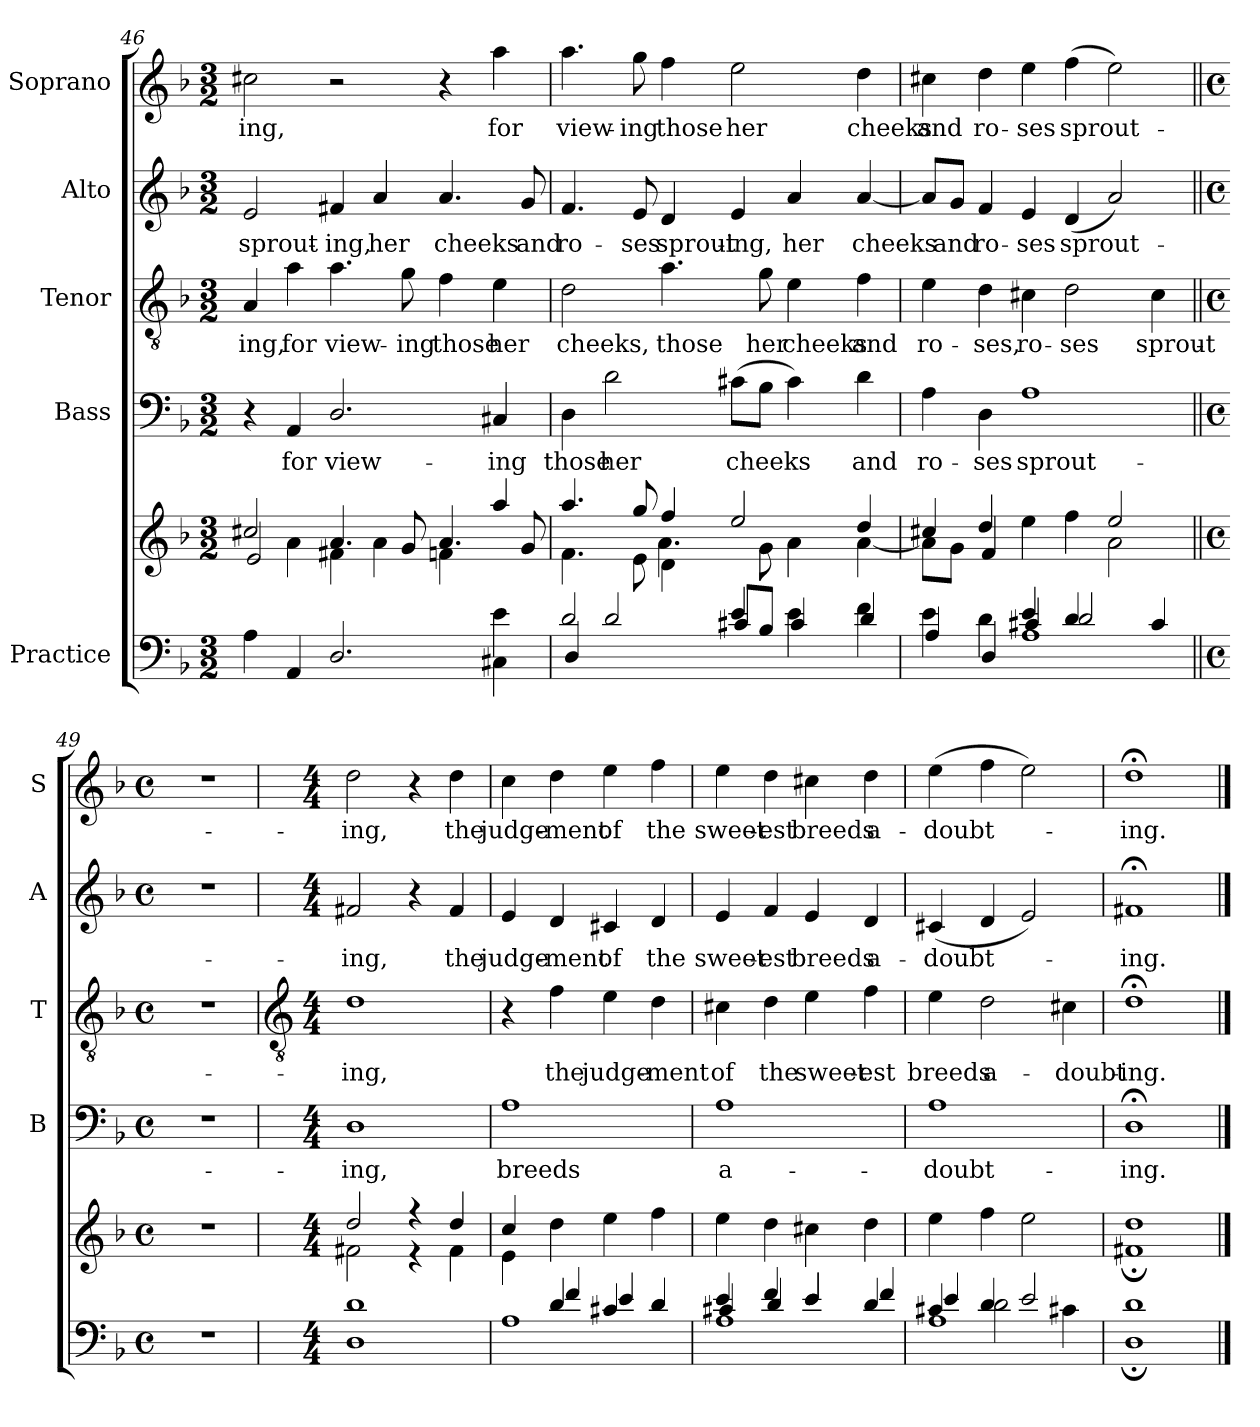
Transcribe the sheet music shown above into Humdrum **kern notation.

**kern	**kern	**kern	**text	**kern	**text	**kern	**text	**kern	**text
*part5	*part5	*part4	*part4	*part3	*part3	*part2	*part2	*part1	*part1
*staff6	*staff5	*staff4	*staff4	*staff3	*staff3	*staff2	*staff2	*staff1	*staff1
*I"Practice	*	*I"Bass	*	*I"Tenor	*	*I"Alto	*	*I"Soprano	*
*	*	*I'B	*	*I'T	*	*I'A	*	*I'S	*
!!LO:LB:g=z
*clefF4	*clefG2	*clefF4	*	*clefGv2	*	*clefG2	*	*clefG2	*
*k[b-]	*k[b-]	*k[b-]	*	*k[b-]	*	*k[b-]	*	*k[b-]	*
*F:	*F:	*F:	*	*F:	*	*F:	*	*F:	*
*M3/2	*M3/2	*M3/2	*	*M3/2	*	*M3/2	*	*M3/2	*
=46	=46	=46	=46	=46	=46	=46	=46	=46	=46
*^	*^	*	*	*	*	*	*	*	*
*	*	*	*^	*	*	*	*	*	*	*	*
!	!	!	!	!	!	!	!	!LO:LY:b	!	!LO:LY:b	!	!LO:LY:b
4A	4ryy	2cc#X/	2e/	4ryy	4r	.	4A	ing,	2e	sprout-	2cc#X	-ing,
!	!	!	!	!	!	!LO:LY:b	!	!LO:LY:b	!	!	!	!
1ryy	4AA	.	.	4a\	4AA	for	4a	for	.	.	.	.
!	!	!	!	!	!	!LO:LY:b	!	!LO:LY:b	!	!LO:LY:b	!	!
.	2.D/	2ryy	4f#X\	4.a	2.D/	view-	4.a	view-	4f#X	-ing,	2r	.
!	!	!	!	!	!	!	!	!	!	!LO:LY:b	!	!
.	.	.	4a\	.	.	.	.	.	4a	her	.	.
!	!	!	!	!	!	!	!	!LO:LY:b	!	!	!	!
.	.	.	.	8g	.	.	8g	-ing	.	.	.	.
!	!	!	!	!	!	!	!	!LO:LY:b	!	!LO:LY:b	!	!
.	.	4ryy	4.a/	4f\	.	.	4f	those	4.a	cheeks	4r	.
!	!	!	!	!	!	!LO:LY:b	!	!LO:LY:b	!	!	!	!LO:LY:b
4e\	4C#X\	4aa	.	4ryy	4C#X	-ing	4e	her	.	.	4aa	for
!	!	!	!	!	!	!	!	!	!	!LO:LY:b	!	!
.	.	.	8g/	.	.	.	.	.	8g	and	.	.
=47	=47	=47	=47	=47	=47	=47	=47	=47	=47	=47	=47	=47
*	*^	*	*	*	*	*	*	*	*	*	*	*
!	!	!	!	!	!	!	!LO:LY:b	!	!LO:LY:b	!	!LO:LY:b	!	!LO:LY:b
2.ryy	2d/	4D	4.aa	4.f\	2ryy	4D	those	2d	cheeks,	4.f	ro-	4.aa	view-
!	!	!	!	!	!	!	!LO:LY:b	!	!	!	!	!	!
.	.	2d	.	.	.	2d	her	.	.	.	.	.	.
!	!	!	!	!	!	!	!	!	!	!	!LO:LY:b	!	!LO:LY:b
.	.	.	8gg	8e\	.	.	.	.	.	8e	-ses	8gg	-ing
!	!	!	!	!	!	!	!	!	!LO:LY:b	!	!LO:LY:b	!	!LO:LY:b
.	2ryy	.	4ff	4d\	4.a\	.	.	4.a	those	4d	sprout-	4ff	those
!	!	!	!	!	!	!	!LO:LY:b	!	!	!	!LO:LY:b	!	!LO:LY:b
4e/	.	8c#XL	2ee/	4ryy	.	(>8c#XL	cheeks	.	.	4e	-ing,	2ee	her
!	!	!	!	!	!	!	!	!	!LO:LY:b	!	!	!	!
.	.	8B-J	.	.	8g\	8B-J	.	8g	her	.	.	.	.
!	!	!	!	!	!	!	!	!	!LO:LY:b	!	!LO:LY:b	!	!
2ryy	4e	4c#	.	4a\	2ryy	4c#)	.	4e	cheeks	4a	her	.	.
!	!	!	!	!	!	!	!LO:LY:b	!	!LO:LY:b	!	!LO:LY:b	!	!LO:LY:b
.	4f	4d	4dd	[4a\	.	4d	and	4f	and	[4a	cheeks	4dd	cheeks
*	*	*	*	*v	*v	*	*	*	*	*	*	*	*
=48	=48	=48	=48	=48	=48	=48	=48	=48	=48	=48	=48	=48
!	!	!	!	!	!	!LO:LY:b	!	!LO:LY:b	!	!	!	!LO:LY:b
2ryy	4e	4A	4cc#X/	8a\L]	4A	ro-	4e	ro-	8a/L]	.	4cc#X	and
!	!	!	!	!	!	!	!	!	!	!LO:LY:b	!	!
.	.	.	.	8g\J	.	.	.	.	8g/J	and	.	.
!	!	!	!	!	!	!LO:LY:b	!	!LO:LY:b	!	!LO:LY:b	!	!LO:LY:b
.	4d	4D	4dd/	4f/	4D	-ses	4d	-ses,	4f	ro-	4dd	ro-
!	!	!	!	!	!	!LO:LY:b	!	!LO:LY:b	!	!LO:LY:b	!	!LO:LY:b
4e/	4c#X/	1A	4ee	2ryy	1A	sprout-	4c#X	ro-	4e	-ses	4ee	-ses
!	!	!	!	!	!	!	!	!LO:LY:b	!	!LO:LY:b	!	!LO:LY:b
4d/	2d/	.	4ff	.	.	.	2d	-ses	(<4d	sprout-	(>4ff	sprout-
2ryy	.	.	2ee	2a\	.	.	.	.	2a)	.	2ee)	.
!	!	!	!	!	!	!	!	!LO:LY:b	!	!	!	!
.	4c#/	.	.	.	.	.	4c#	sprout-	.	.	.	.
*v	*v	*v	*	*	*	*	*	*	*	*	*	*
*	*v	*v	*	*	*	*	*	*	*	*
=49||	=49||	=49||	=49||	=49||	=49||	=49||	=49||	=49||	=49||
*M4/4	*M4/4	*M4/4	*	*M4/4	*	*M4/4	*	*M4/4	*
*met(c)	*met(c)	*met(c)	*	*met(c)	*	*met(c)	*	*met(c)	*
1r	1r	1r	.	1r	.	1r	.	1r	.
!!LO:LB:g=z
=50	=50	=50	=50	=50	=50	=50	=50	=50	=50
*	*	*	*	*clefGv2	*	*	*	*	*
*M4/4	*M4/4	*M4/4	*	*M4/4	*	*M4/4	*	*M4/4	*
*^	*^	*	*	*	*	*	*	*	*
!	!	!	!	!	!LO:LY:b	!	!LO:LY:b	!	!LO:LY:b	!	!LO:LY:b
1d	1D	2dd	2f#X\	1D	-ing,	1d	-ing,	2f#X	ing,	2dd	ing,
.	.	4r	4r	.	.	.	.	4r	.	4r	.
!	!	!	!	!	!	!	!	!	!LO:LY:b	!	!LO:LY:b
.	.	4dd	4f#\	.	.	.	.	4f#	the	4dd	the
=51	=51	=51	=51	=51	=51	=51	=51	=51	=51	=51	=51
*	*^	*	*	*	*	*	*	*	*	*	*
!	!	!	!	!	!	!LO:LY:b	!	!	!	!LO:LY:b	!	!LO:LY:b
4ryy	4ryy	1A	4cc/	4e	1A	breeds	4r	.	4e	judge-	4cc	judge-
!	!	!	!	!	!	!	!	!LO:LY:b	!	!LO:LY:b	!	!LO:LY:b
4d/	4f/	.	4dd\	2.ryy	.	.	4f	the	4d	-ment	4dd	-ment
!	!	!	!	!	!	!	!	!LO:LY:b	!	!LO:LY:b	!	!LO:LY:b
4c#X/	4e/	.	4ee	.	.	.	4e	judge-	4c#X	of	4ee	of
!	!	!	!	!	!	!	!	!LO:LY:b	!	!LO:LY:b	!	!LO:LY:b
4d/	4d/	.	4ff	.	.	.	4d	-ment	4d	the	4ff	the
*	*	*	*v	*v	*	*	*	*	*	*	*	*
=52	=52	=52	=52	=52	=52	=52	=52	=52	=52	=52	=52
!	!	!	!	!	!LO:LY:b	!	!LO:LY:b	!	!LO:LY:b	!	!LO:LY:b
4e/	4c#X/	1A	4ee\	1A	a-	4c#X	of	4e	sweet-	4ee	sweet-
!	!	!	!	!	!	!	!LO:LY:b	!	!LO:LY:b	!	!LO:LY:b
4f/	4d/	.	4dd\	.	.	4d	the	4f	-est	4dd	-est
!	!	!	!	!	!	!	!LO:LY:b	!	!LO:LY:b	!	!LO:LY:b
4e/	4e/	.	4cc#X\	.	.	4e	sweet-	4e	breeds	4cc#X	breeds
!	!	!	!	!	!	!	!LO:LY:b	!	!LO:LY:b	!	!LO:LY:b
4d/	4f/	.	4dd\	.	.	4f	-est	4d	a-	4dd	a-
=53	=53	=53	=53	=53	=53	=53	=53	=53	=53	=53	=53
!	!	!	!	!	!LO:LY:b	!	!LO:LY:b	!	!LO:LY:b	!	!LO:LY:b
4c#X/	4e/	1A	4ee\	1A	-doubt-	4e	breeds	(<4c#X	-doubt-	(>4ee	-doubt-
!	!	!	!	!	!	!	!LO:LY:b	!	!	!	!
4d/	2d\	.	4ff\	.	.	2d	a-	4d	.	4ff	.
2e/	.	.	2ee\	.	.	.	.	2e)	.	2ee)	.
!	!	!	!	!	!	!	!LO:LY:b	!	!	!	!
.	4c#X\	.	.	.	.	4c#X	-doubt-	.	.	.	.
*	*v	*v	*	*	*	*	*	*	*	*	*
=54	=54	=54	=54	=54	=54	=54	=54	=54	=54	=54
*	*	*^	*	*	*	*	*	*	*	*
!	!	!	!	!	!LO:LY:b	!	!LO:LY:b	!	!LO:LY:b	!	!LO:LY:b
1d	1D;	1dd	1f#X;<	1D;<	-ing.	1d;<	-ing.	1f#X;<	ing.	1dd;<	ing.
*v	*v	*	*	*	*	*	*	*	*	*	*
*	*v	*v	*	*	*	*	*	*	*	*
==	==	==	==	==	==	==	==	==	==
*-	*-	*-	*-	*-	*-	*-	*-	*-	*-
